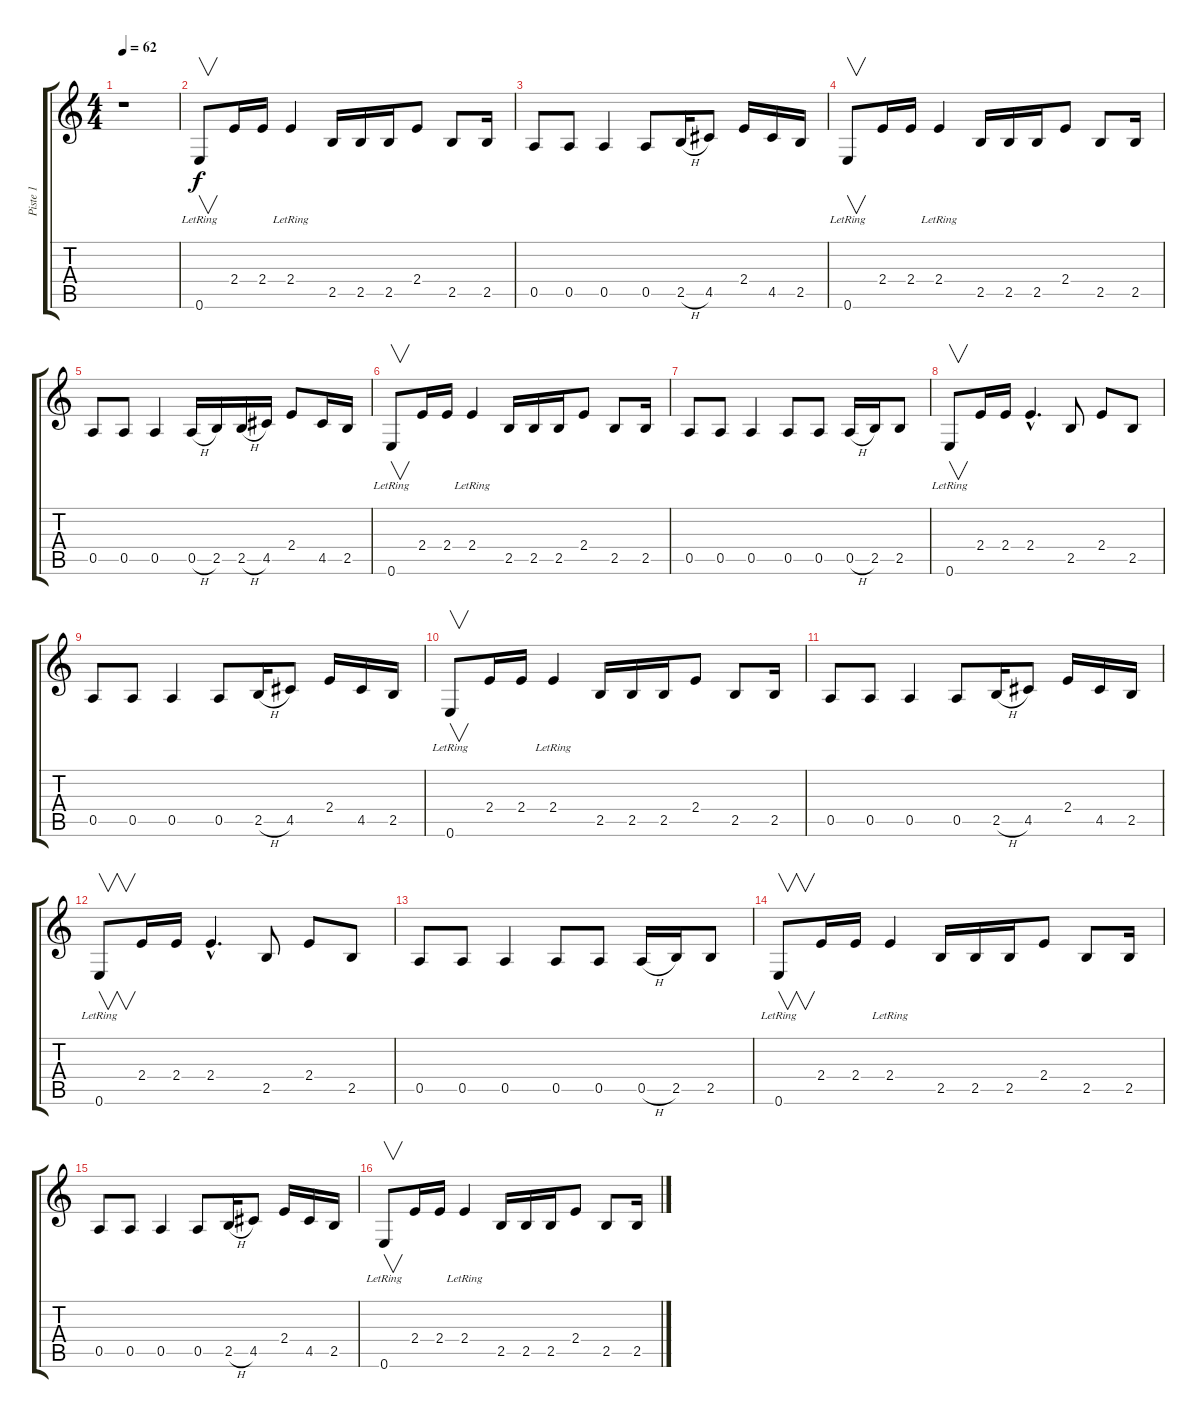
\track ("Piste 1" "Piste 1") {instrument acousticbass}
\staff {score tabs}
\tuning (E4 B3 G3 D3 A2 E2) {hide}
\ts (4 4)
\tempo 62
\clef g2
\ks c
r.1{dy f instrument acousticbass} |
0.6{lr}.8{v} 2.4.16 2.4.16 2.4{lr}.4 2.5.16 2.5.16 2.5.16 2.4.8 2.5.8 2.5.16 |
0.5.8 0.5.8 0.5.4 0.5.8 2.5{h}.16 4.5.8 2.4.16 4.5.16 2.5.16 |
0.6{lr}.8{v} 2.4.16 2.4.16 2.4{lr}.4 2.5.16 2.5.16 2.5.16 2.4.8 2.5.8 2.5.16 |
0.5.8 0.5.8 0.5.4 0.5{h}.16 2.5.16 2.5{h}.16 4.5.16 2.4.8 4.5.16 2.5.16 |
0.6{lr}.8{v} 2.4.16 2.4.16 2.4{lr}.4 2.5.16 2.5.16 2.5.16 2.4.8 2.5.8 2.5.16 |
0.5.8 0.5.8 0.5.4 0.5.8 0.5.8 0.5{h}.16 2.5.16 2.5.8 |
0.6{lr}.8{v} 2.4.16 2.4.16 2.4{hac}.4{d} 2.5.8 2.4.8 2.5.8 |
0.5.8 0.5.8 0.5.4 0.5.8 2.5{h}.16 4.5.8 2.4.16 4.5.16 2.5.16 |
0.6{lr}.8{v} 2.4.16 2.4.16 2.4{lr}.4 2.5.16 2.5.16 2.5.16 2.4.8 2.5.8 2.5.16 |
0.5.8 0.5.8 0.5.4 0.5.8 2.5{h}.16 4.5.8 2.4.16 4.5.16 2.5.16 |
0.6{lr}.8{v} 2.4.16 2.4.16 2.4{hac}.4{d} 2.5.8 2.4.8 2.5.8 |
0.5.8 0.5.8 0.5.4 0.5.8 0.5.8 0.5{h}.16 2.5.16 2.5.8 |
0.6{lr}.8{v} 2.4.16 2.4.16 2.4{lr}.4 2.5.16 2.5.16 2.5.16 2.4.8 2.5.8 2.5.16 |
0.5.8 0.5.8 0.5.4 0.5.8 2.5{h}.16 4.5.8 2.4.16 4.5.16 2.5.16 |
0.6{lr}.8{v} 2.4.16 2.4.16 2.4{lr}.4 2.5.16 2.5.16 2.5.16 2.4.8 2.5.8 2.5.16
